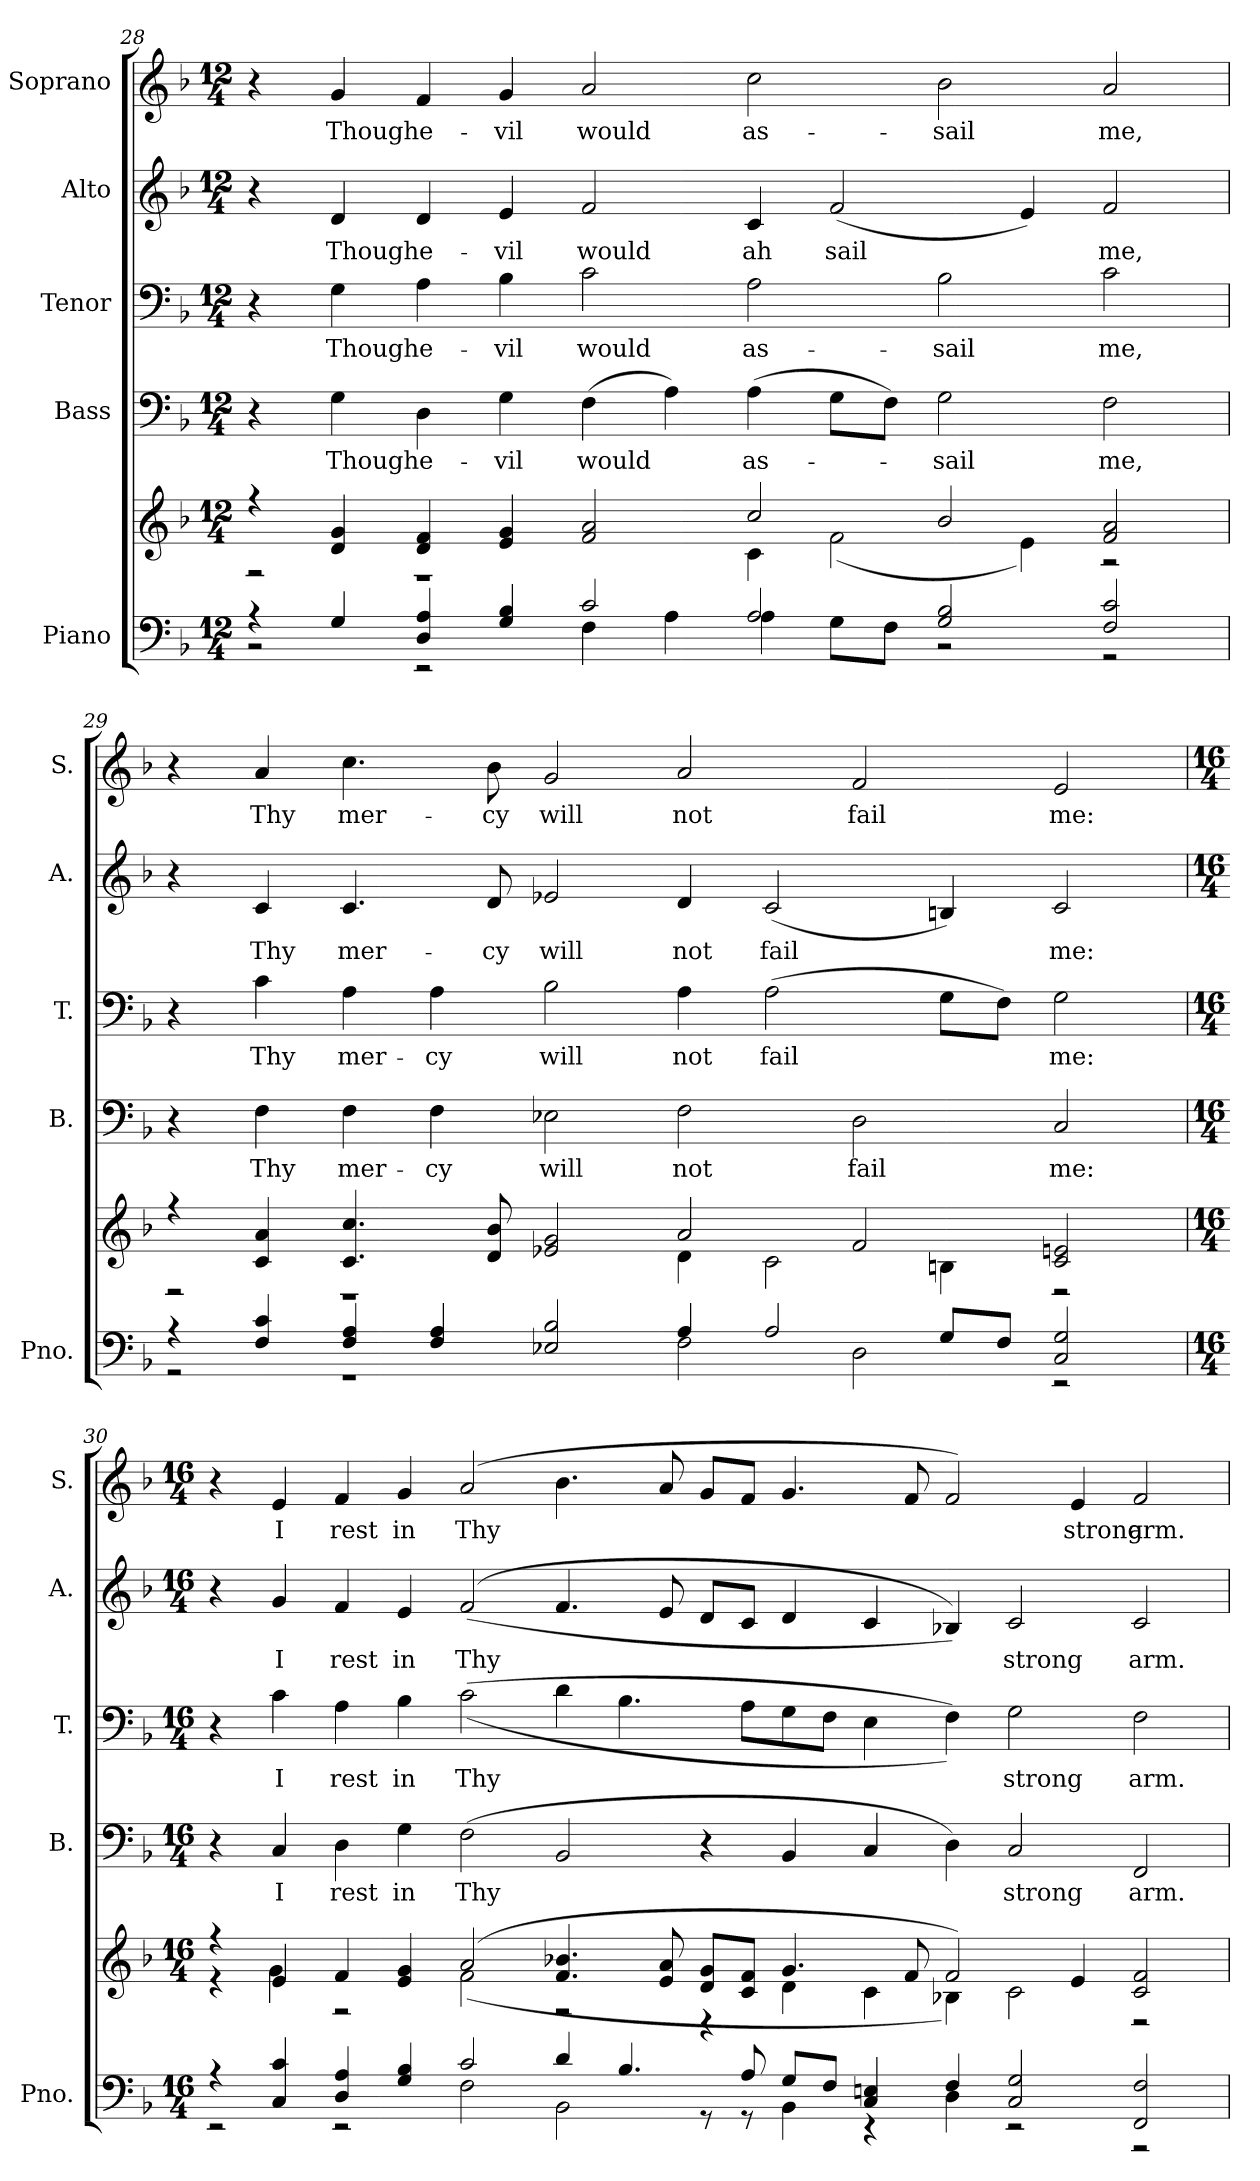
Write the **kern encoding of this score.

**kern	**kern	**kern	**text	**kern	**text	**kern	**text	**kern	**text
*part5	*part5	*part4	*part4	*part3	*part3	*part2	*part2	*part1	*part1
*staff6	*staff5	*staff4	*staff4	*staff3	*staff3	*staff2	*staff2	*staff1	*staff1
*I"Piano	*	*I"Bass	*	*I"Tenor	*	*I"Alto	*	*I"Soprano	*
*I'Pno.	*	*I'B.	*	*I'T.	*	*I'A.	*	*I'S.	*
!!LO:PB:g=z
*clefF4	*clefG2	*clefF4	*	*clefF4	*	*clefG2	*	*clefG2	*
*k[b-]	*k[b-]	*k[b-]	*	*k[b-]	*	*k[b-]	*	*k[b-]	*
*F:	*F:	*F:	*	*F:	*	*F:	*	*F:	*
*M12/4	*M12/4	*M12/4	*	*M12/4	*	*M12/4	*	*M12/4	*
=28	=28	=28	=28	=28	=28	=28	=28	=28	=28
*^	*^	*	*	*	*	*	*	*	*
4r	2r	4r	2r	4r	.	4r	.	4r	.	4r	.
!	!	!	!	!	!LO:LY:b:color=#000000	!	!	!	!	!	!
!	!	!	!	!	!	!	!LO:LY:b:color=#000000	!	!	!	!
!	!	!	!	!	!	!	!	!	!LO:LY:b:color=#000000	!	!
!	!	!	!	!	!	!	!	!	!	!	!LO:LY:b:color=#000000
4Gi/	.	4di/ 4gi	.	4Gi\	Though	4Gi\	Though	4di/	Though	4gi/	Though
!	!	!	!	!	!LO:LY:b:color=#000000	!	!	!	!	!	!
!	!	!	!	!	!	!	!LO:LY:b:color=#000000	!	!	!	!
!	!	!	!	!	!	!	!	!	!LO:LY:b:color=#000000	!	!
!	!	!	!	!	!	!	!	!	!	!	!LO:LY:b:color=#000000
4Di/ 4Ai	2r	4di/ 4fi	1r	4Di\	e-	4Ai\	e-	4di/	e-	4fi/	e-
!	!	!	!	!	!LO:LY:b:color=#000000	!	!	!	!	!	!
!	!	!	!	!	!	!	!LO:LY:b:color=#000000	!	!	!	!
!	!	!	!	!	!	!	!	!	!LO:LY:b:color=#000000	!	!
!	!	!	!	!	!	!	!	!	!	!	!LO:LY:b:color=#000000
4Gi/ 4B-i	.	4ei/ 4gi	.	4Gi\	-vil	4B-i\	-vil	4ei/	-vil	4gi/	-vil
!	!	!	!	!	!LO:LY:b:color=#000000	!	!	!	!	!	!
!	!	!	!	!	!	!	!LO:LY:b:color=#000000	!	!	!	!
!	!	!	!	!	!	!	!	!	!LO:LY:b:color=#000000	!	!
!	!	!	!	!	!	!	!	!	!	!	!LO:LY:b:color=#000000
2ci/	4Fi\	2fi/ 2ai	.	(4Fi\	would	2ci\	would	2fi/	would	2ai/	would
.	4Ai\	.	.	4Ai\)	.	.	.	.	.	.	.
!	!	!	!	!	!LO:LY:b:color=#000000	!	!	!	!	!	!
!	!	!	!	!	!	!	!LO:LY:b:color=#000000	!	!	!	!
!	!	!	!	!	!	!	!	!	!LO:LY:b:color=#000000	!	!
!	!	!	!	!	!	!	!	!	!	!	!LO:LY:b:color=#000000
2Ai/	4Ai\	2cci/	4ci\	(4Ai\	as-	2Ai\	as-	4ci/	ah	2cci\	as-
!	!	!	!	!	!	!	!	!	!LO:LY:b:color=#000000	!	!
.	8Gi\L	.	(2fi\	8Gi\L	.	.	.	(2fi/	sail	.	.
.	8Fi\J	.	.	8Fi\J)	.	.	.	.	.	.	.
!	!	!	!	!	!LO:LY:b:color=#000000	!	!	!	!	!	!
!	!	!	!	!	!	!	!LO:LY:b:color=#000000	!	!	!	!
!	!	!	!	!	!	!	!	!	!	!	!LO:LY:b:color=#000000
2Gi/ 2B-i	2r	2b-i/	.	2Gi\	-sail	2B-i\	-sail	.	.	2b-i\	-sail
.	.	.	4ei\)	.	.	.	.	4ei/)	.	.	.
!	!	!	!	!	!LO:LY:b:color=#000000	!	!	!	!	!	!
!	!	!	!	!	!	!	!LO:LY:b:color=#000000	!	!	!	!
!	!	!	!	!	!	!	!	!	!LO:LY:b:color=#000000	!	!
!	!	!	!	!	!	!	!	!	!	!	!LO:LY:b:color=#000000
2Fi/ 2ci	2r	2fi/ 2ai	2r	2Fi\	me,	2ci\	me,	2fi/	me,	2ai/	me,
!!LO:PB:g=z
=29	=29	=29	=29	=29	=29	=29	=29	=29	=29	=29	=29
4r	2r	4r	2r	4r	.	4r	.	4r	.	4r	.
!	!	!	!	!	!LO:LY:b:color=#000000	!	!	!	!	!	!
!	!	!	!	!	!	!	!LO:LY:b:color=#000000	!	!	!	!
!	!	!	!	!	!	!	!	!	!LO:LY:b:color=#000000	!	!
!	!	!	!	!	!	!	!	!	!	!	!LO:LY:b:color=#000000
4Fi/ 4ci	.	4ci/ 4ai	.	4Fi\	Thy	4ci\	Thy	4ci/	Thy	4ai/	Thy
!	!	!	!	!	!LO:LY:b:color=#000000	!	!	!	!	!	!
!	!	!	!	!	!	!	!LO:LY:b:color=#000000	!	!	!	!
!	!	!	!	!	!	!	!	!	!LO:LY:b:color=#000000	!	!
!	!	!	!	!	!	!	!	!	!	!	!LO:LY:b:color=#000000
4Fi/ 4Ai	1r	4.ci/ 4.cci	1r	4Fi\	mer-	4Ai\	mer-	4.ci/	mer-	4.cci\	mer-
!	!	!	!	!	!LO:LY:b:color=#000000	!	!	!	!	!	!
!	!	!	!	!	!	!	!LO:LY:b:color=#000000	!	!	!	!
4Fi/ 4Ai	.	.	.	4Fi\	-cy	4Ai\	-cy	.	.	.	.
!	!	!	!	!	!	!	!	!	!LO:LY:b:color=#000000	!	!
!	!	!	!	!	!	!	!	!	!	!	!LO:LY:b:color=#000000
.	.	8di/ 8b-i	.	.	.	.	.	8di/	-cy	8b-i\	-cy
!	!	!	!	!	!LO:LY:b:color=#000000	!	!	!	!	!	!
!	!	!	!	!	!	!	!LO:LY:b:color=#000000	!	!	!	!
!	!	!	!	!	!	!	!	!	!LO:LY:b:color=#000000	!	!
!	!	!	!	!	!	!	!	!	!	!	!LO:LY:b:color=#000000
2E-Xi/ 2B-i	.	2e-Xi/ 2gi	.	2E-Xi\	will	2B-i\	will	2e-Xi/	will	2gi/	will
!	!	!	!	!	!LO:LY:b:color=#000000	!	!	!	!	!	!
!	!	!	!	!	!	!	!LO:LY:b:color=#000000	!	!	!	!
!	!	!	!	!	!	!	!	!	!LO:LY:b:color=#000000	!	!
!	!	!	!	!	!	!	!	!	!	!	!LO:LY:b:color=#000000
4Ai/	2Fi\	2ai/	4di\	2Fi\	not	4Ai\	not	4di/	not	2ai/	not
!	!	!	!	!	!	!	!LO:LY:b:color=#000000	!	!	!	!
!	!	!	!	!	!	!	!	!	!LO:LY:b:color=#000000	!	!
2Ai/	.	.	2ci\	.	.	(2Ai\	fail	(2ci/	fail	.	.
!	!	!	!	!	!LO:LY:b:color=#000000	!	!	!	!	!	!
!	!	!	!	!	!	!	!	!	!	!	!LO:LY:b:color=#000000
.	2Di\	2fi/	.	2Di\	fail	.	.	.	.	2fi/	fail
8Gi/L	.	.	4Bni\	.	.	8Gi\L	.	4Bni/)	.	.	.
8Fi/J	.	.	.	.	.	8Fi\J)	.	.	.	.	.
!	!	!	!	!	!LO:LY:b:color=#000000	!	!	!	!	!	!
!	!	!	!	!	!	!	!LO:LY:b:color=#000000	!	!	!	!
!	!	!	!	!	!	!	!	!	!LO:LY:b:color=#000000	!	!
!	!	!	!	!	!	!	!	!	!	!	!LO:LY:b:color=#000000
2Ci/ 2Gi	2r	2ci/ 2eni	2r	2Ci/	me:	2Gi\	me:	2ci/	me:	2ei/	me:
!!LO:PB:g=z
=30	=30	=30	=30	=30	=30	=30	=30	=30	=30	=30	=30
*M16/4	*	*M16/4	*	*M16/4	*	*M16/4	*	*M16/4	*	*M16/4	*
4r	2r	4r	4r	4r	.	4r	.	4r	.	4r	.
!	!	!	!	!	!LO:LY:b:color=#000000	!	!	!	!	!	!
!	!	!	!	!	!	!	!LO:LY:b:color=#000000	!	!	!	!
!	!	!	!	!	!	!	!	!	!LO:LY:b:color=#000000	!	!
!	!	!	!	!	!	!	!	!	!	!	!LO:LY:b:color=#000000
4Ci/ 4ci	.	4ei/	4gi\	4Ci/	I	4ci\	I	4gi/	I	4ei/	I
!	!	!	!	!	!LO:LY:b:color=#000000	!	!	!	!	!	!
!	!	!	!	!	!	!	!LO:LY:b:color=#000000	!	!	!	!
!	!	!	!	!	!	!	!	!	!LO:LY:b:color=#000000	!	!
!	!	!	!	!	!	!	!	!	!	!	!LO:LY:b:color=#000000
4Di/ 4Ai	2r	4fi/	2r	4Di\	rest	4Ai\	rest	4fi/	rest	4fi/	rest
!	!	!	!	!	!LO:LY:b:color=#000000	!	!	!	!	!	!
!	!	!	!	!	!	!	!LO:LY:b:color=#000000	!	!	!	!
!	!	!	!	!	!	!	!	!	!LO:LY:b:color=#000000	!	!
!	!	!	!	!	!	!	!	!	!	!	!LO:LY:b:color=#000000
4Gi/ 4B-i	.	4ei/ 4gi	.	4Gi\	in	4B-i\	in	4ei/	in	4gi/	in
!	!	!	!	!	!LO:LY:b:color=#000000	!	!	!	!	!	!
!	!	!	!	!	!	!	!LO:LY:b:color=#000000	!	!	!	!
!	!	!	!	!	!	!	!	!	!LO:LY:b:color=#000000	!	!
!	!	!	!	!	!	!	!	!	!	!	!LO:LY:b:color=#000000
2ci/	2Fi\	(2ai/	(2fi\	(2Fi\	Thy	((2ci\	Thy	((2fi/	Thy	(2ai/	Thy
4di/	2BB-i\	4.fi/ 4.b-Xi	2r	2BB-i/	.	4di\	.	4.fi/	.	4.b-i\	.
4.B-i/	.	.	.	.	.	4.B-i\	.	.	.	.	.
.	.	8ei/ 8ai	.	.	.	.	.	8ei/	.	8ai/	.
.	8r	8di/ 8giL	4r	4r	.	.	.	8di/L	.	8gi/L	.
8Ai/	8r	8ci/ 8fiJ	.	.	.	8Ai\L	.	8ci/J	.	8fi/J	.
8Gi/L	4BB-i\	4.gi/	4di\	4BB-i/	.	8Gi\	.	4di/	.	4.gi/	.
8Fi/J	.	.	.	.	.	8Fi\J	.	.	.	.	.
4Ci/ 4Eni	4r	.	4ci\	4Ci/	.	4Ei\	.	4ci/	.	.	.
.	.	8fi/	.	.	.	.	.	.	.	8fi/	.
4Fi/	4Di\	2fi/)	4B-Xi\)	4Di\)	.	4Fi\))	.	4B-Xi/))	.	2fi/)	.
!	!	!	!	!	!LO:LY:b:color=#000000	!	!	!	!	!	!
!	!	!	!	!	!	!	!LO:LY:b:color=#000000	!	!	!	!
!	!	!	!	!	!	!	!	!	!LO:LY:b:color=#000000	!	!
2Ci/ 2Gi	2r	.	2ci\	2Ci/	strong	2Gi\	strong	2ci/	strong	.	.
!	!	!	!	!	!	!	!	!	!	!	!LO:LY:b:color=#000000
.	.	4ei/	.	.	.	.	.	.	.	4ei/	strong
!	!	!	!	!	!LO:LY:b:color=#000000	!	!	!	!	!	!
!	!	!	!	!	!	!	!LO:LY:b:color=#000000	!	!	!	!
!	!	!	!	!	!	!	!	!	!LO:LY:b:color=#000000	!	!
!	!	!	!	!	!	!	!	!	!	!	!LO:LY:b:color=#000000
2FFi/ 2Fi	2r	2ci/ 2fi	2r	2FFi/	arm.	2Fi\	arm.	2ci/	arm.	2fi/	arm.
*v	*v	*	*	*	*	*	*	*	*	*	*
*	*v	*v	*	*	*	*	*	*	*	*
=	=	=	=	=	=	=	=	=	=
*-	*-	*-	*-	*-	*-	*-	*-	*-	*-
